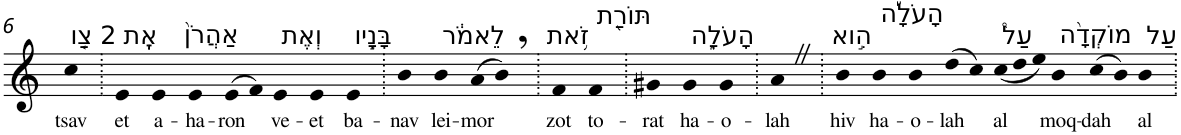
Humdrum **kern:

**kern	**text
*part1	*part1
*staff1	*staff1
*I"Piano	*
*I'Pno	*
!!LO:PB:g=z
*clefG2	*
*k[]	*
=6	=6
!LO:TX:a:t=2 צַ֤ו	!
!	!LO:LY:b
4cc	tsav
=7.	=7.
!LO:TX:a:t=אֶֽת	!
!	!LO:LY:b
4e	et
!LO:TX:a:t=אַהֲרֹן֙	!
!	!LO:LY:b
4e	a-
!	!LO:LY:b
4e	-ha-
!	!LO:LY:b
(>8e	-ron
8f)	.
!LO:TX:a:t=וְאֶת	!
!	!LO:LY:b
4e	ve-
!	!LO:LY:b
4e	-et
!LO:TX:a:t=בָּנָ֣יו	!
!	!LO:LY:b
4e	ba-
=8.	=8.
!	!LO:LY:b
4b	-nav
!LO:TX:a:t=לֵאמֹ֔ר	!
!	!LO:LY:b
4b	lei-
!	!LO:LY:b
(>8a	-mor
8b,)	.
=9.	=9.
!LO:TX:a:t=זֹ֥את	!
!	!LO:LY:b
4f	zot
!LO:TX:a:t=תּוֹרַ֖ת	!
!	!LO:LY:b
4f	to-
=10.	=10.
!	!LO:LY:b
4g#X	-rat
!LO:TX:a:t=הָעֹלָ֑ה	!
!	!LO:LY:b
4g#	ha-
!	!LO:LY:b
4g#	-o-
=11.	=11.
!	!LO:LY:b
4aZ	-lah
=12.	=12.
!LO:TX:a:t=הִ֣וא	!
!	!LO:LY:b
4b	hiv
!LO:TX:a:t=הָעֹלָ֡ה	!
!	!LO:LY:b
4b	ha-
!	!LO:LY:b
4b	-o-
!	!LO:LY:b
(>8dd	-lah
8cc)	.
*Xtuplet	*
!LO:TX:a:t=עַל֩	!
!	!LO:LY:b
(<12cc	al
12dd	.
12ee)	.
!LO:TX:a:t=מוֹקְדָ֨ה	!
!	!LO:LY:b
4b	moq-
!	!LO:LY:b
(>8cc	-dah
8b)	.
!LO:TX:a:t=עַל	!
!	!LO:LY:b
4b	al
=.	=.
*-	*-
